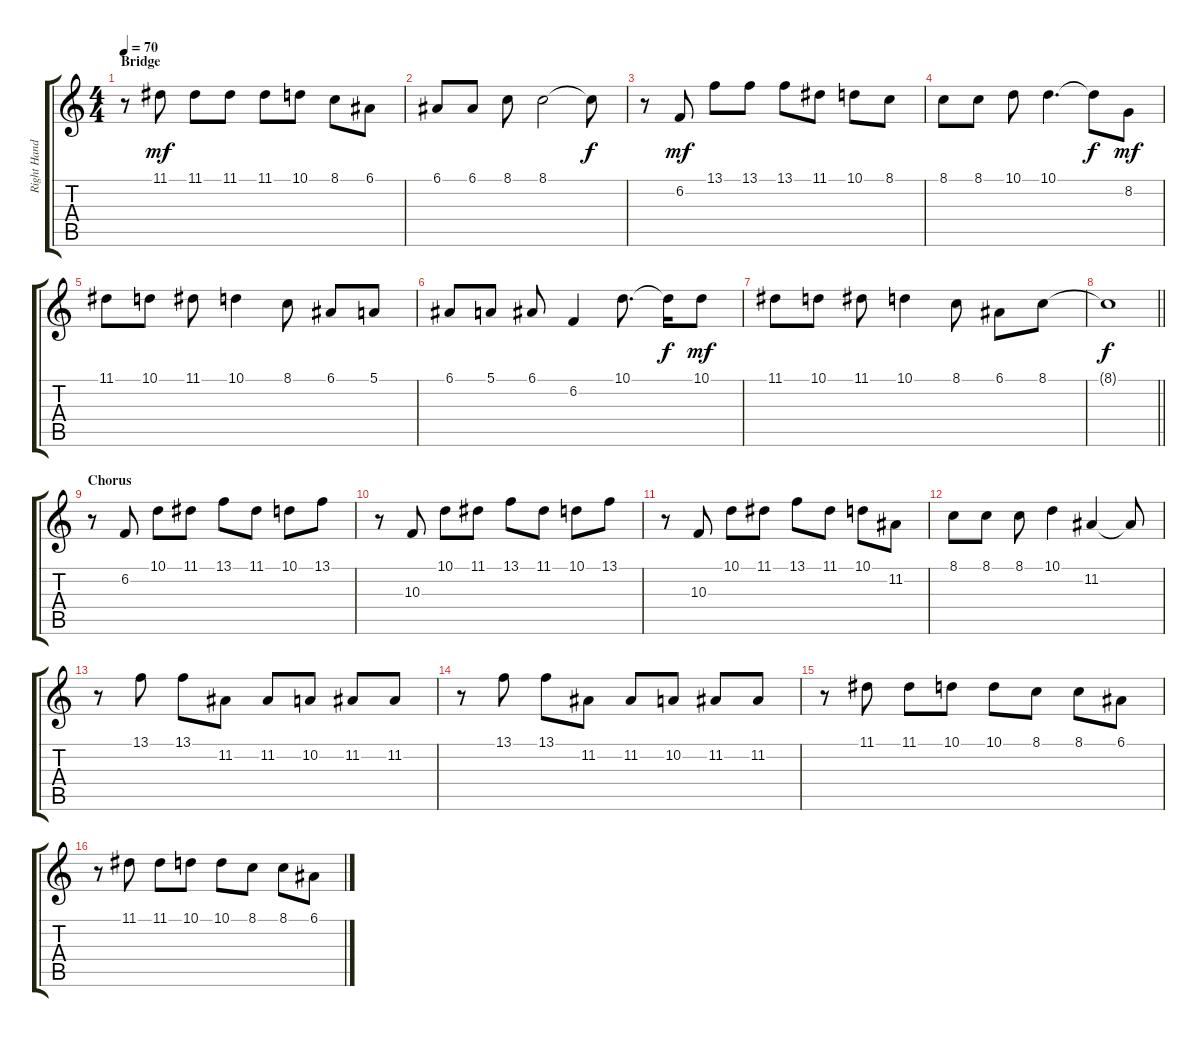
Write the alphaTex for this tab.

\track ("Right Hand" "Right Hand") {instrument acousticgrandpiano}
\staff {score tabs}
\tuning (E4 B3 G3 D3 A2 E2) {hide}
\ts (4 4)
\section ("" "Bridge")
\tempo 70
\clef g2
\ks c
r.8{dy f} 11.1.8{dy mf} 11.1.8 11.1.8 11.1.8 10.1.8 8.1.8 6.1.8 |
6.1.8 6.1.8 8.1.8 8.1.2 8.1{t}.8{dy f} |
r.8 6.2.8{dy mf} 13.1.8 13.1.8 13.1.8 11.1.8 10.1.8 8.1.8 |
8.1.8 8.1.8 10.1.8 10.1.4{d} 10.1{t}.8{dy f} 8.2.8{dy mf} |
11.1.8 10.1.8 11.1.8 10.1.4 8.1.8 6.1.8 5.1.8 |
6.1.8 5.1.8 6.1.8 6.2.4 10.1.8{d} 10.1{t}.16{dy f} 10.1.8{dy mf} |
11.1.8 10.1.8 11.1.8 10.1.4 8.1.8 6.1.8 8.1.8 |
\barLineRight lightlight
8.1{t}.1{dy f} |
\section ("" "Chorus")
r.8 6.2.8 10.1.8 11.1.8 13.1.8 11.1.8 10.1.8 13.1.8 |
r.8 10.3.8 10.1.8 11.1.8 13.1.8 11.1.8 10.1.8 13.1.8 |
r.8 10.3.8 10.1.8 11.1.8 13.1.8 11.1.8 10.1.8 11.2.8 |
8.1.8 8.1.8 8.1.8 10.1.4 11.2.4 11.2{t}.8 |
r.8 13.1.8 13.1.8 11.2.8 11.2.8 10.2.8 11.2.8 11.2.8 |
r.8 13.1.8 13.1.8 11.2.8 11.2.8 10.2.8 11.2.8 11.2.8 |
r.8 11.1.8 11.1.8 10.1.8 10.1.8 8.1.8 8.1.8 6.1.8 |
r.8 11.1.8 11.1.8 10.1.8 10.1.8 8.1.8 8.1.8 6.1.8
